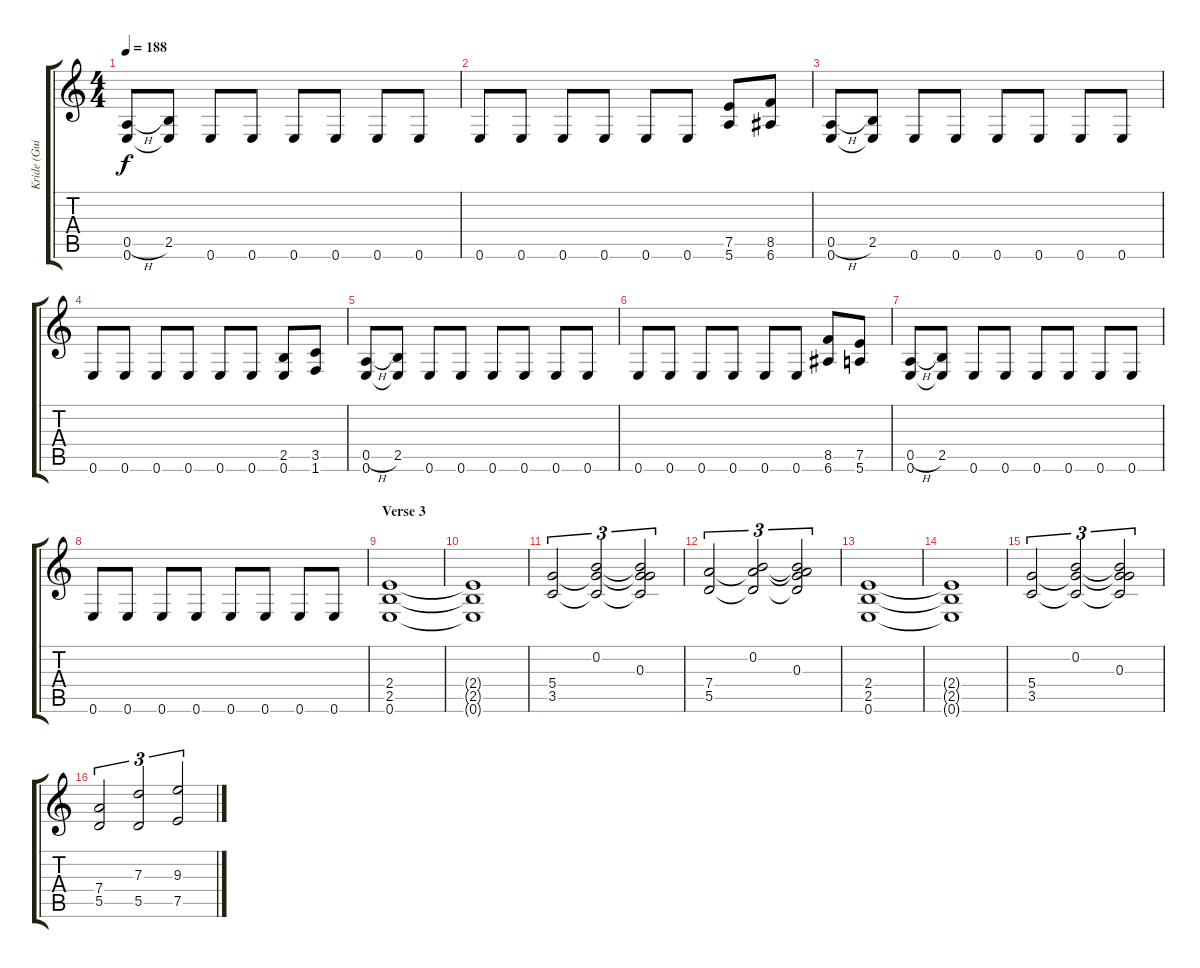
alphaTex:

\track ("Kride (Guitar II)" "Kride (Gui") {instrument distortionguitar}
\staff {score tabs}
\tuning (E4 B3 G3 D3 A2 E2) {hide}
\ts (4 4)
\tempo 188
\clef g2
\ks c
(0.5{h} 0.6).8{dy f} (2.5 0.6{t}).8 0.6.8 0.6.8 0.6.8 0.6.8 0.6.8 0.6.8 |
0.6.8 0.6.8 0.6.8 0.6.8 0.6.8 0.6.8 (7.5 5.6).8 (8.5 6.6).8 |
(0.5{h} 0.6).8 (2.5 0.6{t}).8 0.6.8 0.6.8 0.6.8 0.6.8 0.6.8 0.6.8 |
0.6.8 0.6.8 0.6.8 0.6.8 0.6.8 0.6.8 (2.5 0.6).8 (3.5 1.6).8 |
(0.5{h} 0.6).8 (2.5 0.6{t}).8 0.6.8 0.6.8 0.6.8 0.6.8 0.6.8 0.6.8 |
0.6.8 0.6.8 0.6.8 0.6.8 0.6.8 0.6.8 (8.5 6.6).8 (7.5 5.6).8 |
(0.5{h} 0.6).8 (2.5 0.6{t}).8 0.6.8 0.6.8 0.6.8 0.6.8 0.6.8 0.6.8 |
0.6.8 0.6.8 0.6.8 0.6.8 0.6.8 0.6.8 0.6.8 0.6.8 |
\section ("" "Verse 3")
(2.4 2.5 0.6).1 |
(2.4{t} 2.5{t} 0.6{t}).1 |
(5.4 3.5).2{tu (3 2)} (0.2 5.4{t} 3.5{t}).2{tu (3 2)} (0.2{t} 0.3 5.4{t} 3.5{t}).2{tu (3 2)} |
(7.4 5.5).2{tu (3 2)} (0.2 7.4{t} 5.5{t}).2{tu (3 2)} (0.2{t} 0.3 7.4{t} 5.5{t}).2{tu (3 2)} |
(2.4 2.5 0.6).1 |
(2.4{t} 2.5{t} 0.6{t}).1 |
(5.4 3.5).2{tu (3 2)} (0.2 5.4{t} 3.5{t}).2{tu (3 2)} (0.2{t} 0.3 5.4{t} 3.5{t}).2{tu (3 2)} |
(7.4 5.5).2{tu (3 2)} (7.3 5.5).2{tu (3 2)} (9.3 7.5).2{tu (3 2)}
